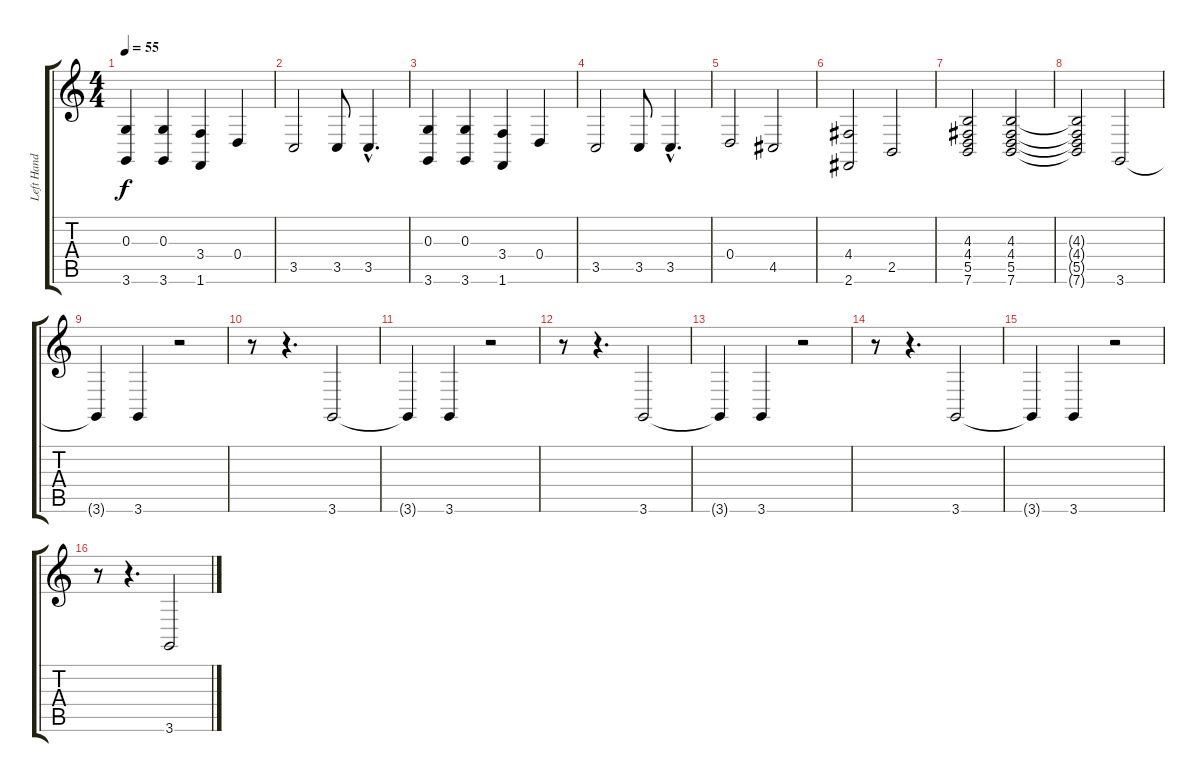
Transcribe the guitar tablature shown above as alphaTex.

\track ("Left Hand" "Left Hand") {instrument acousticgrandpiano}
\staff {score tabs}
\tuning (E4 B3 G3 D3 A2 E2) {hide}
\ts (4 4)
\tempo 55
\clef g2
\ks c
(0.3 3.6).4{dy f} (0.3 3.6).4 (3.4 1.6).4 0.4.4 |
3.5.2 3.5.8 3.5{hac}.4{d} |
(0.3 3.6).4 (0.3 3.6).4 (3.4 1.6).4 0.4.4 |
3.5.2 3.5.8 3.5{hac}.4{d} |
0.4.2 4.5.2 |
(4.4 2.6).2 2.5.2 |
(4.3 4.4 5.5 7.6).2 (4.3 4.4 5.5 7.6).2 |
(4.3{t} 4.4{t} 5.5{t} 7.6{t}).2 3.6.2 |
3.6{t}.4 3.6.4 r.2 |
r.8 r.4{d} 3.6.2 |
3.6{t}.4 3.6.4 r.2 |
r.8 r.4{d} 3.6.2 |
3.6{t}.4 3.6.4 r.2 |
r.8 r.4{d} 3.6.2 |
3.6{t}.4 3.6.4 r.2 |
r.8 r.4{d} 3.6.2
